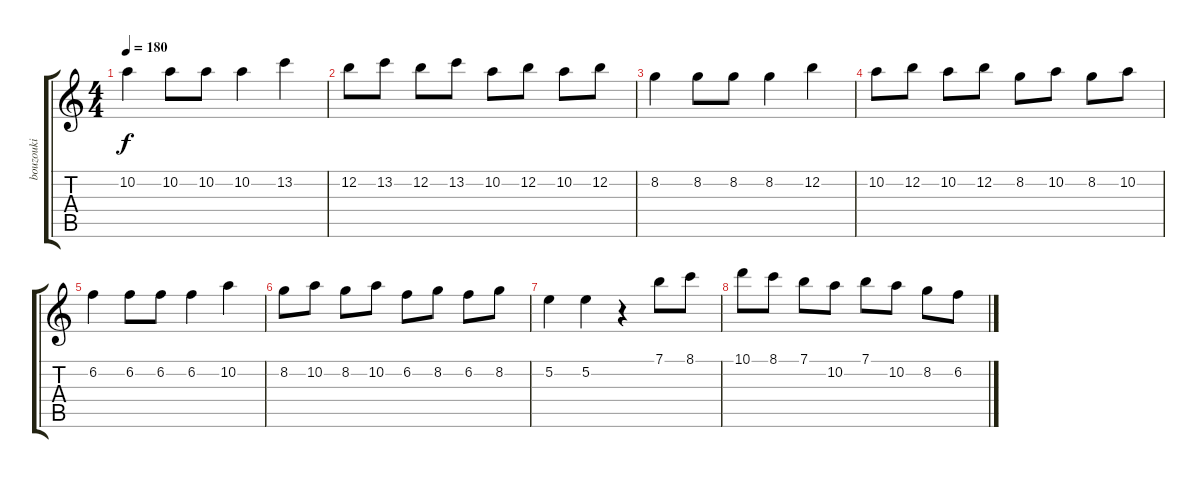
\track ("bouzouki" "bouzouki") {instrument banjo}
\staff {score tabs}
\tuning (E4 B3 G3 D3 A2 E2) {hide}
\displaytranspose 12
\ts (4 4)
\tempo 180
\clef g2
\ks c
10.2.4{dy f instrument banjo} 10.2.8 10.2.8 10.2.4 13.2.4 |
12.2.8 13.2.8 12.2.8 13.2.8 10.2.8 12.2.8 10.2.8 12.2.8 |
8.2.4 8.2.8 8.2.8 8.2.4 12.2.4 |
10.2.8 12.2.8 10.2.8 12.2.8 8.2.8 10.2.8 8.2.8 10.2.8 |
6.2.4 6.2.8 6.2.8 6.2.4 10.2.4 |
8.2.8 10.2.8 8.2.8 10.2.8 6.2.8 8.2.8 6.2.8 8.2.8 |
5.2.4 5.2.4 r.4 7.1.8 8.1.8 |
10.1.8 8.1.8 7.1.8 10.2.8 7.1.8 10.2.8 8.2.8 6.2.8
